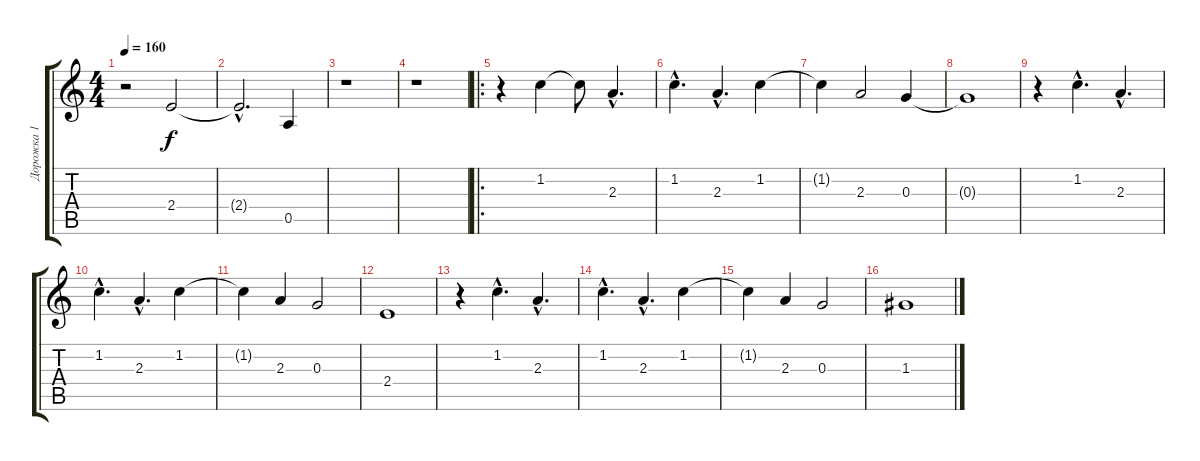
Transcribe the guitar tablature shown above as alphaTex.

\track ("Дорожка 1" "Дорожка 1") {instrument distortionguitar}
\staff {score tabs}
\tuning (E4 B3 G3 D3 A2 E2) {hide}
\ts (4 4)
\tempo 160
\clef g2
\ks c
r.2{dy f} 2.4.2 |
2.4{hac t}.2{d} 0.5.4 |
r.1 |
r.1 |
\ro
r.4 1.2.4 1.2{t}.8 2.3{hac}.4{d} |
1.2{hac}.4{d} 2.3{hac}.4{d} 1.2.4 |
1.2{t}.4 2.3.2 0.3.4 |
0.3{t}.1 |
r.4 1.2{hac}.4{d} 2.3{hac}.4{d} |
1.2{hac}.4{d} 2.3{hac}.4{d} 1.2.4 |
1.2{t}.4 2.3.4 0.3.2 |
2.4.1 |
r.4 1.2{hac}.4{d} 2.3{hac}.4{d} |
1.2{hac}.4{d} 2.3{hac}.4{d} 1.2.4 |
1.2{t}.4 2.3.4 0.3.2 |
1.3.1
